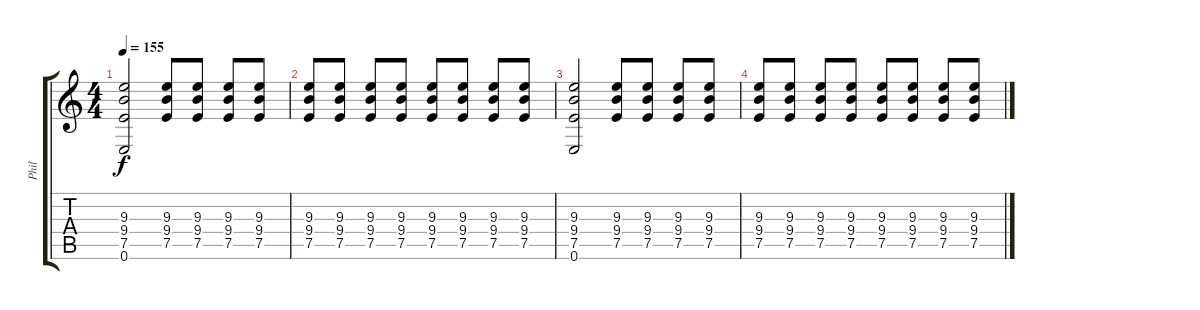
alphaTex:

\track ("Phil" "Phil") {instrument distortionguitar}
\staff {score tabs}
\tuning (E4 B3 G3 D3 A2 E2) {hide}
\ts (4 4)
\tempo 155
\clef g2
\ks c
(9.3 9.4 7.5 0.6).2{dy f} (9.3 9.4 7.5).8 (9.3 9.4 7.5).8 (9.3 9.4 7.5).8 (9.3 9.4 7.5).8 |
(9.3 9.4 7.5).8 (9.3 9.4 7.5).8 (9.3 9.4 7.5).8 (9.3 9.4 7.5).8 (9.3 9.4 7.5).8 (9.3 9.4 7.5).8 (9.3 9.4 7.5).8 (9.3 9.4 7.5).8 |
(9.3 9.4 7.5 0.6).2 (9.3 9.4 7.5).8 (9.3 9.4 7.5).8 (9.3 9.4 7.5).8 (9.3 9.4 7.5).8 |
(9.3 9.4 7.5).8 (9.3 9.4 7.5).8 (9.3 9.4 7.5).8 (9.3 9.4 7.5).8 (9.3 9.4 7.5).8 (9.3 9.4 7.5).8 (9.3 9.4 7.5).8 (9.3 9.4 7.5).8
